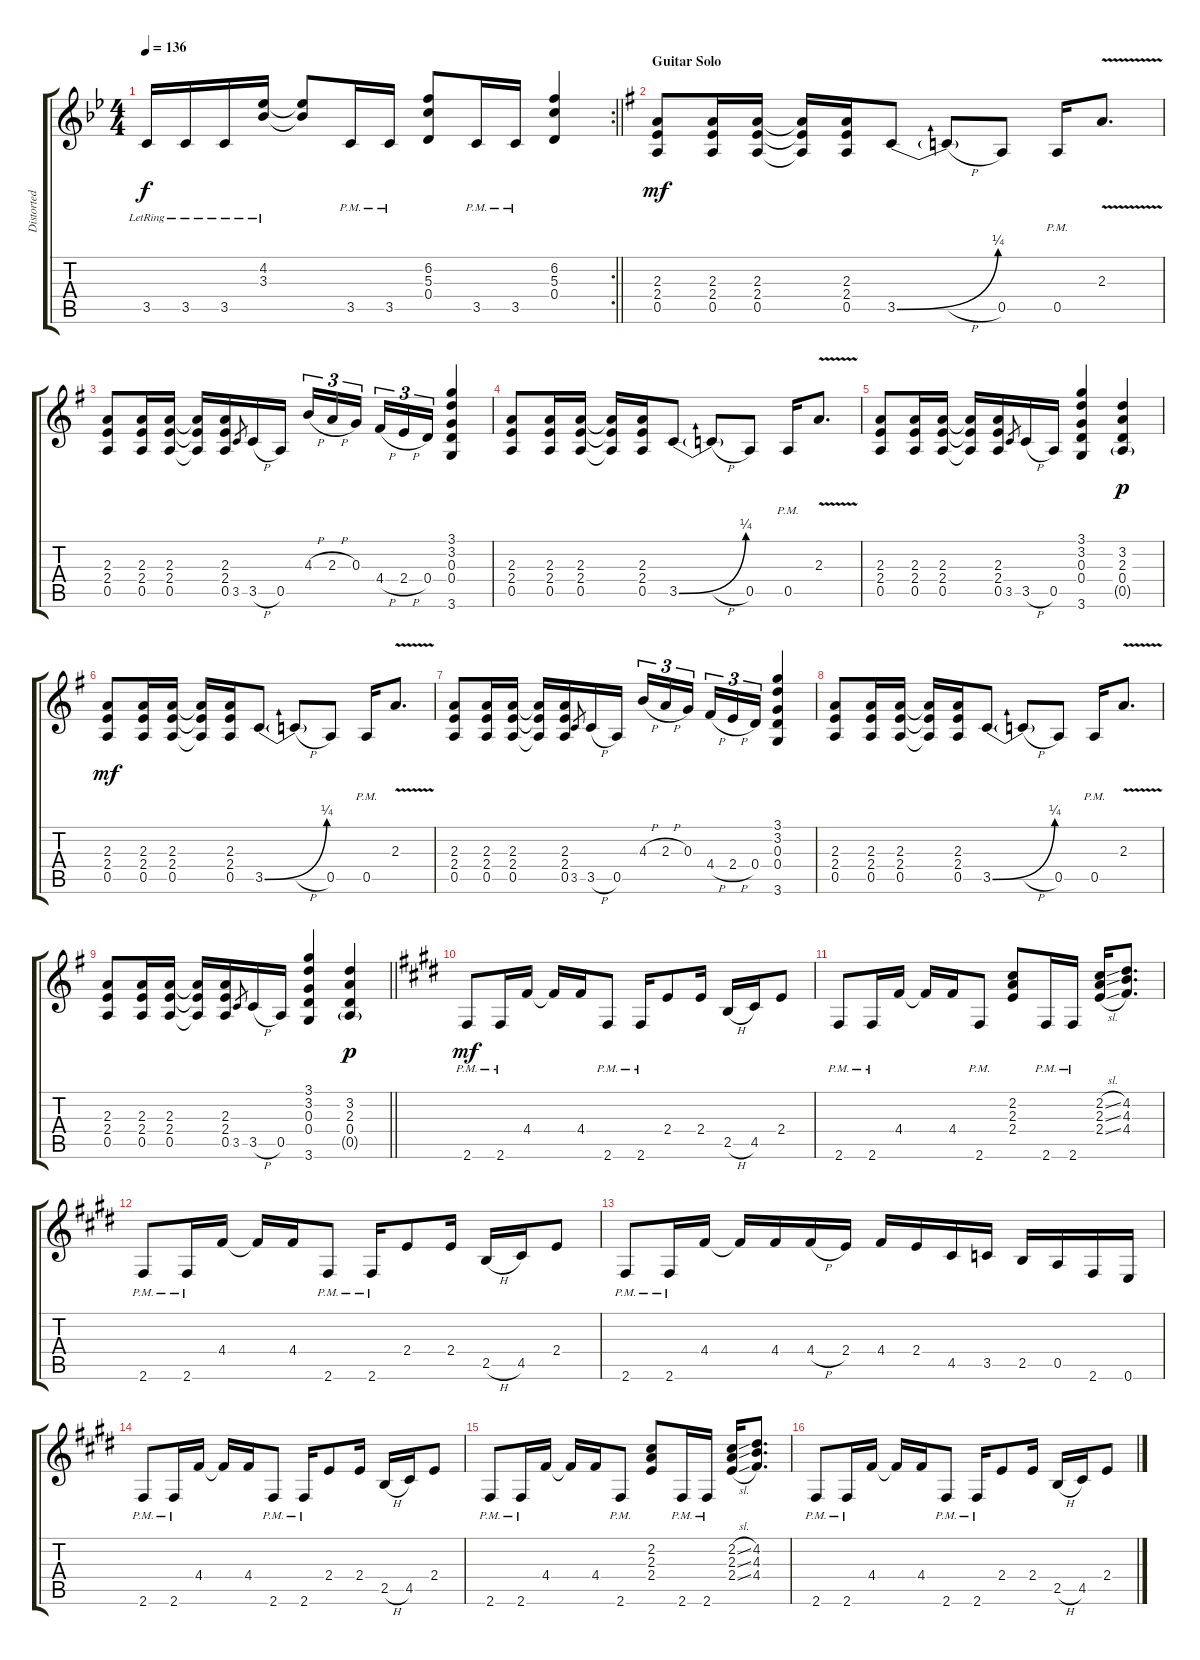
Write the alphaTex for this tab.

\track ("Distorted [Centre]" "Distorted ") {instrument overdrivenguitar}
\staff {score tabs}
\tuning (E4 B3 G3 D3 A2 E2) {hide}
\rc 2
\ts (4 4)
\tempo 136
\clef g2
\barLineRight lightlight
\ks bb
3.5{lr}.16{dy f} 3.5{lr}.16 3.5{lr}.16 (4.2{lr} 3.3{lr}).16 (4.2{t} 3.3{t}).8 3.5{pm}.16 3.5{pm}.16 (6.2 5.3 0.4).8 3.5{pm}.16 3.5{pm}.16 (6.2 5.3 0.4).4 |
\section ("" "Guitar Solo")
\ks g
(2.3 2.4 0.5).8{dy mf} (2.3 2.4 0.5).16 (2.3 2.4 0.5).16 (2.3{t} 2.4{t} 0.5{t}).16 (2.3 2.4 0.5).16 3.5{be (bend 0 0 60 1)}.8 3.5{h t}.8 0.5.8 0.5{pm}.16 2.3{v}.8{d} |
(2.3 2.4 0.5).8 (2.3 2.4 0.5).16 (2.3 2.4 0.5).16 (2.3{t} 2.4{t} 0.5{t}).16 (2.3 2.4 0.5).16 3.5.8{gr} 3.5{h}.16 0.5.16 4.3{h}.16{tu (3 2)} 2.3{h}.16{tu (3 2)} 0.3.16{tu (3 2)} 4.4{h}.16{tu (3 2)} 2.4{h}.16{tu (3 2)} 0.4.16{tu (3 2)} (3.1 3.2 0.3 0.4 3.6).4 |
(2.3 2.4 0.5).8 (2.3 2.4 0.5).16 (2.3 2.4 0.5).16 (2.3{t} 2.4{t} 0.5{t}).16 (2.3 2.4 0.5).16 3.5{be (bend 0 0 60 1)}.8 3.5{h t}.8 0.5.8 0.5{pm}.16 2.3{v}.8{d} |
(2.3 2.4 0.5).8 (2.3 2.4 0.5).16 (2.3 2.4 0.5).16 (2.3{t} 2.4{t} 0.5{t}).16 (2.3 2.4 0.5).16 3.5.8{gr} 3.5{h}.16 0.5.16 (3.1 3.2 0.3 0.4 3.6).4 (3.2 2.3 0.4 0.5{g}).4{dy p} |
(2.3 2.4 0.5).8{dy mf} (2.3 2.4 0.5).16 (2.3 2.4 0.5).16 (2.3{t} 2.4{t} 0.5{t}).16 (2.3 2.4 0.5).16 3.5{be (bend 0 0 60 1)}.8 3.5{h t}.8 0.5.8 0.5{pm}.16 2.3{v}.8{d} |
(2.3 2.4 0.5).8 (2.3 2.4 0.5).16 (2.3 2.4 0.5).16 (2.3{t} 2.4{t} 0.5{t}).16 (2.3 2.4 0.5).16 3.5.8{gr} 3.5{h}.16 0.5.16 4.3{h}.16{tu (3 2)} 2.3{h}.16{tu (3 2)} 0.3.16{tu (3 2)} 4.4{h}.16{tu (3 2)} 2.4{h}.16{tu (3 2)} 0.4.16{tu (3 2)} (3.1 3.2 0.3 0.4 3.6).4 |
(2.3 2.4 0.5).8 (2.3 2.4 0.5).16 (2.3 2.4 0.5).16 (2.3{t} 2.4{t} 0.5{t}).16 (2.3 2.4 0.5).16 3.5{be (bend 0 0 60 1)}.8 3.5{h t}.8 0.5.8 0.5{pm}.16 2.3{v}.8{d} |
\barLineRight lightlight
(2.3 2.4 0.5).8 (2.3 2.4 0.5).16 (2.3 2.4 0.5).16 (2.3{t} 2.4{t} 0.5{t}).16 (2.3 2.4 0.5).16 3.5.8{gr} 3.5{h}.16 0.5.16 (3.1 3.2 0.3 0.4 3.6).4 (3.2 2.3 0.4 0.5{g}).4{dy p} |
\ks e
2.6{pm}.8{dy mf} 2.6{pm}.16 4.4.16 4.4{t}.16 4.4.16 2.6{pm}.8 2.6{pm}.16 2.4.8 2.4.16 2.5{h}.16 4.5.16 2.4.8 |
2.6{pm}.8 2.6{pm}.16 4.4.16 4.4{t}.16 4.4.16 2.6{pm}.8 (2.2 2.3 2.4).8 2.6{pm}.16 2.6{pm}.16 (2.2{sl} 2.3{sl} 2.4{sl}).16 (4.2 4.3 4.4).8{d} |
2.6{pm}.8 2.6{pm}.16 4.4.16 4.4{t}.16 4.4.16 2.6{pm}.8 2.6{pm}.16 2.4.8 2.4.16 2.5{h}.16 4.5.16 2.4.8 |
2.6{pm}.8 2.6{pm}.16 4.4.16 4.4{t}.16 4.4.16 4.4{h}.16 2.4.16 4.4.16 2.4.16 4.5.16 3.5.16 2.5.16 0.5.16 2.6.16 0.6.16 |
2.6{pm}.8 2.6{pm}.16 4.4.16 4.4{t}.16 4.4.16 2.6{pm}.8 2.6{pm}.16 2.4.8 2.4.16 2.5{h}.16 4.5.16 2.4.8 |
2.6{pm}.8 2.6{pm}.16 4.4.16 4.4{t}.16 4.4.16 2.6{pm}.8 (2.2 2.3 2.4).8 2.6{pm}.16 2.6{pm}.16 (2.2{sl} 2.3{sl} 2.4{sl}).16 (4.2 4.3 4.4).8{d} |
2.6{pm}.8 2.6{pm}.16 4.4.16 4.4{t}.16 4.4.16 2.6{pm}.8 2.6{pm}.16 2.4.8 2.4.16 2.5{h}.16 4.5.16 2.4.8
